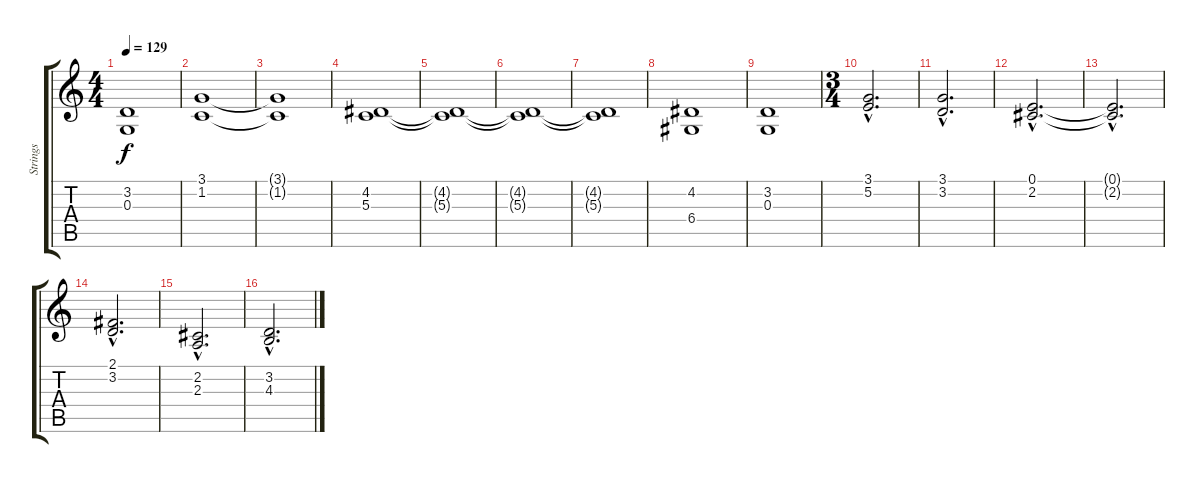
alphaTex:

\track ("Strings" "Strings") {instrument stringensemble1}
\staff {score tabs}
\tuning (E4 B3 G3 D3 A2 E2) {hide}
\ts (4 4)
\tempo 129
\clef g2
\ks c
(3.2 0.3).1{dy f} |
(3.1 1.2).1 |
(3.1{t} 1.2{t}).1 |
(4.2 5.3).1 |
(4.2{t} 5.3{t}).1 |
(4.2{t} 5.3{t}).1 |
(4.2{t} 5.3{t}).1 |
(4.2 6.4).1 |
(3.2 0.3).1 |
\ts (3 4)
(3.1{hac} 5.2{hac}).2{d} |
(3.1{hac} 3.2{hac}).2{d} |
(0.1{hac} 2.2{hac}).2{d} |
(0.1{hac t} 2.2{hac t}).2{d} |
(2.1{hac} 3.2{hac}).2{d} |
(2.2{hac} 2.3{hac}).2{d} |
(3.2{hac} 4.3{hac}).2{d}
